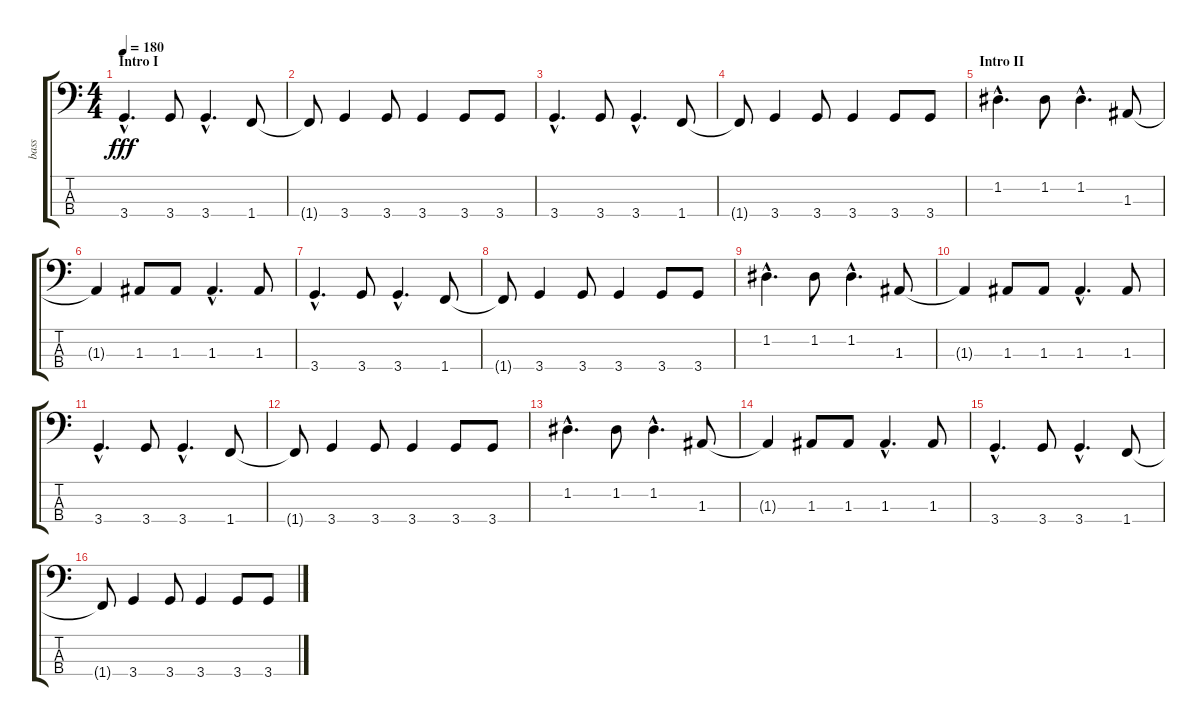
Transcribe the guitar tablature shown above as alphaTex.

\track ("bass" "bass") {instrument electricbasspick}
\staff {score tabs}
\tuning (G2 D2 A1 E1) {hide}
\ts (4 4)
\section ("" "Intro I")
\tempo 180
\clef f4
\ks c
3.4{hac}.4{d dy fff instrument electricbasspick} 3.4.8 3.4{hac}.4{d} 1.4.8 |
1.4{t}.8 3.4.4 3.4.8 3.4.4 3.4.8 3.4.8 |
3.4{hac}.4{d} 3.4.8 3.4{hac}.4{d} 1.4.8 |
1.4{t}.8 3.4.4 3.4.8 3.4.4 3.4.8 3.4.8 |
\section ("" "Intro II")
1.2{hac}.4{d} 1.2.8 1.2{hac}.4{d} 1.3.8 |
1.3{t}.4 1.3.8 1.3.8 1.3{hac}.4{d} 1.3.8 |
3.4{hac}.4{d} 3.4.8 3.4{hac}.4{d} 1.4.8 |
1.4{t}.8 3.4.4 3.4.8 3.4.4 3.4.8 3.4.8 |
1.2{hac}.4{d} 1.2.8 1.2{hac}.4{d} 1.3.8 |
1.3{t}.4 1.3.8 1.3.8 1.3{hac}.4{d} 1.3.8 |
3.4{hac}.4{d} 3.4.8 3.4{hac}.4{d} 1.4.8 |
1.4{t}.8 3.4.4 3.4.8 3.4.4 3.4.8 3.4.8 |
1.2{hac}.4{d} 1.2.8 1.2{hac}.4{d} 1.3.8 |
1.3{t}.4 1.3.8 1.3.8 1.3{hac}.4{d} 1.3.8 |
3.4{hac}.4{d} 3.4.8 3.4{hac}.4{d} 1.4.8 |
1.4{t}.8 3.4.4 3.4.8 3.4.4 3.4.8 3.4.8
